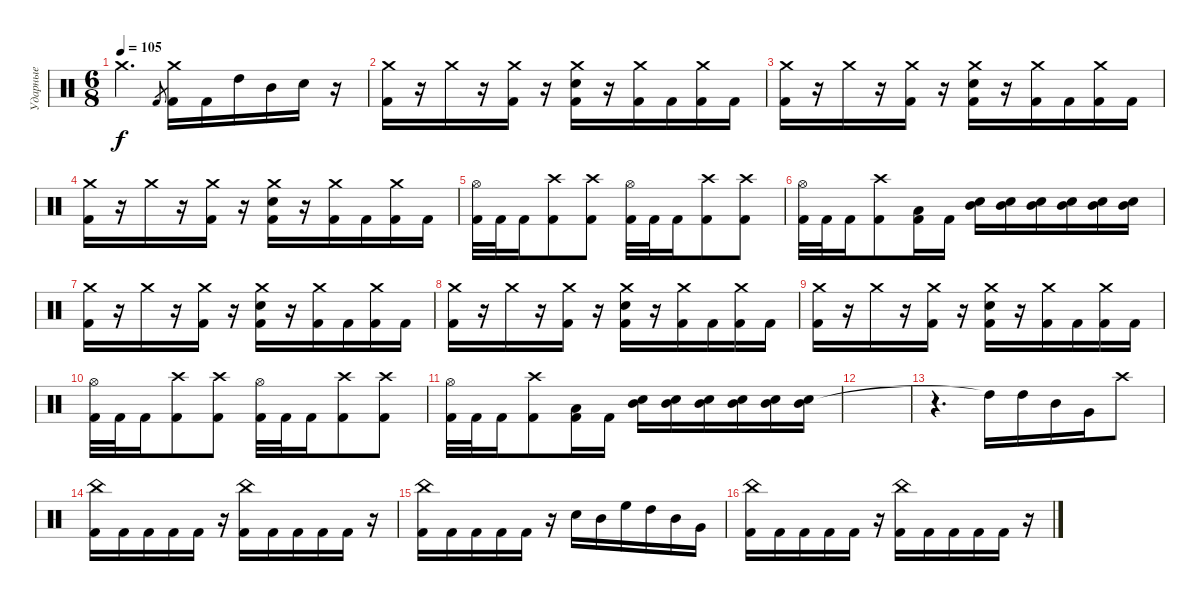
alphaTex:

\track ("Ударные" "Ударные") {instrument percussion}
\staff {score}
\articulation defaults
\ts (6 8)
\tempo 105
\clef neutral
\ks c "Crash medium (hit)".4{d dy f} "Kick (hit) 2".8{gr}
("Crash medium (hit)" "Kick (hit) 2").16 "Kick (hit) 2".16 "High Tom (hit)".16 "Mid Tom (hit)".16 "Electric Snare (hit)".16 r.16 |
("Crash medium (hit)" "Kick (hit) 2").16 r.16 "Crash medium (hit)".16 r.16 ("Crash medium (hit)" "Kick (hit) 2").16 r.16 ("Crash medium (hit)" "Electric Snare (hit)" "Kick (hit) 2").16 r.16 ("Crash medium (hit)" "Kick (hit) 2").16 "Kick (hit) 2".16 ("Crash medium (hit)" "Kick (hit) 2").16 "Kick (hit) 2".16 |
("Crash medium (hit)" "Kick (hit) 2").16 r.16 "Crash medium (hit)".16 r.16 ("Crash medium (hit)" "Kick (hit) 2").16 r.16 ("Crash medium (hit)" "Electric Snare (hit)" "Kick (hit) 2").16 r.16 ("Crash medium (hit)" "Kick (hit) 2").16 "Kick (hit) 2".16 ("Crash medium (hit)" "Kick (hit) 2").16 "Kick (hit) 2".16 |
("Crash medium (hit)" "Kick (hit) 2").16 r.16 "Crash medium (hit)".16 r.16 ("Crash medium (hit)" "Kick (hit) 2").16 r.16 ("Crash medium (hit)" "Electric Snare (hit)" "Kick (hit) 2").16 r.16 ("Crash medium (hit)" "Kick (hit) 2").16 "Kick (hit) 2".16 ("Crash medium (hit)" "Kick (hit) 2").16 "Kick (hit) 2".16 |
("Hi-Hat (open)" "Kick (hit) 2").32 "Kick (hit) 2".32 "Kick (hit) 2".16 ("Crash high (hit)" "Kick (hit) 2").8 ("Crash high (hit)" "Kick (hit) 2").8 ("Hi-Hat (open)" "Kick (hit) 2").32 "Kick (hit) 2".32 "Kick (hit) 2".16 ("Crash high (hit)" "Kick (hit) 2").8 ("Crash high (hit)" "Kick (hit) 2").8 |
("Hi-Hat (open)" "Kick (hit) 2").32 "Kick (hit) 2".32 "Kick (hit) 2".16 ("Crash high (hit)" "Kick (hit) 2").8 ("Low Floor Tom (hit)" "Kick (hit) 2").16 "Kick (hit) 2".16 ("Mid Tom (hit)" "Electric Snare (hit)").16 ("Mid Tom (hit)" "Electric Snare (hit)").16 ("Mid Tom (hit)" "Electric Snare (hit)").16 ("Mid Tom (hit)" "Electric Snare (hit)").16 ("Mid Tom (hit)" "Electric Snare (hit)").16 ("Mid Tom (hit)" "Electric Snare (hit)").16 |
("Crash medium (hit)" "Kick (hit) 2").16 r.16 "Crash medium (hit)".16 r.16 ("Crash medium (hit)" "Kick (hit) 2").16 r.16 ("Crash medium (hit)" "Electric Snare (hit)" "Kick (hit) 2").16 r.16 ("Crash medium (hit)" "Kick (hit) 2").16 "Kick (hit) 2".16 ("Crash medium (hit)" "Kick (hit) 2").16 "Kick (hit) 2".16 |
("Crash medium (hit)" "Kick (hit) 2").16 r.16 "Crash medium (hit)".16 r.16 ("Crash medium (hit)" "Kick (hit) 2").16 r.16 ("Crash medium (hit)" "Electric Snare (hit)" "Kick (hit) 2").16 r.16 ("Crash medium (hit)" "Kick (hit) 2").16 "Kick (hit) 2".16 ("Crash medium (hit)" "Kick (hit) 2").16 "Kick (hit) 2".16 |
("Crash medium (hit)" "Kick (hit) 2").16 r.16 "Crash medium (hit)".16 r.16 ("Crash medium (hit)" "Kick (hit) 2").16 r.16 ("Crash medium (hit)" "Electric Snare (hit)" "Kick (hit) 2").16 r.16 ("Crash medium (hit)" "Kick (hit) 2").16 "Kick (hit) 2".16 ("Crash medium (hit)" "Kick (hit) 2").16 "Kick (hit) 2".16 |
("Hi-Hat (open)" "Kick (hit) 2").32 "Kick (hit) 2".32 "Kick (hit) 2".16 ("Crash high (hit)" "Kick (hit) 2").8 ("Crash high (hit)" "Kick (hit) 2").8 ("Hi-Hat (open)" "Kick (hit) 2").32 "Kick (hit) 2".32 "Kick (hit) 2".16 ("Crash high (hit)" "Kick (hit) 2").8 ("Crash high (hit)" "Kick (hit) 2").8 |
("Hi-Hat (open)" "Kick (hit) 2").32 "Kick (hit) 2".32 "Kick (hit) 2".16 ("Crash high (hit)" "Kick (hit) 2").8 ("Low Floor Tom (hit)" "Kick (hit) 2").16 "Kick (hit) 2".16 ("Mid Tom (hit)" "Electric Snare (hit)").16 ("Mid Tom (hit)" "Electric Snare (hit)").16 ("Mid Tom (hit)" "Electric Snare (hit)").16 ("Mid Tom (hit)" "Electric Snare (hit)").16 ("Mid Tom (hit)" "Electric Snare (hit)").16 ("Mid Tom (hit)" "Electric Snare (hit)").16 |
|
r.4{d} "High Tom (hit)"{t}.16 "High Tom (hit)".16 "Mid Tom (hit)".16 "Very Low Tom (hit)".16 "Crash high (hit)".8 |
("China (hit)" "Kick (hit) 2").16 "Kick (hit) 2".16 "Kick (hit) 2".16 "Kick (hit) 2".16 "Kick (hit) 2".16 r.16 ("China (hit)" "Kick (hit) 2").16 "Kick (hit) 2".16 "Kick (hit) 2".16 "Kick (hit) 2".16 "Kick (hit) 2".16 r.16 |
("China (hit)" "Kick (hit) 2").16 "Kick (hit) 2".16 "Kick (hit) 2".16 "Kick (hit) 2".16 "Kick (hit) 2".16 r.16 "Electric Snare (hit)".16 "Mid Tom (hit)".16 "High Floor Tom (hit)".16 "High Tom (hit)".16 "Mid Tom (hit)".16 "Very Low Tom (hit)".16 |
("China (hit)" "Kick (hit) 2").16 "Kick (hit) 2".16 "Kick (hit) 2".16 "Kick (hit) 2".16 "Kick (hit) 2".16 r.16 ("China (hit)" "Kick (hit) 2").16 "Kick (hit) 2".16 "Kick (hit) 2".16 "Kick (hit) 2".16 "Kick (hit) 2".16 r.16
